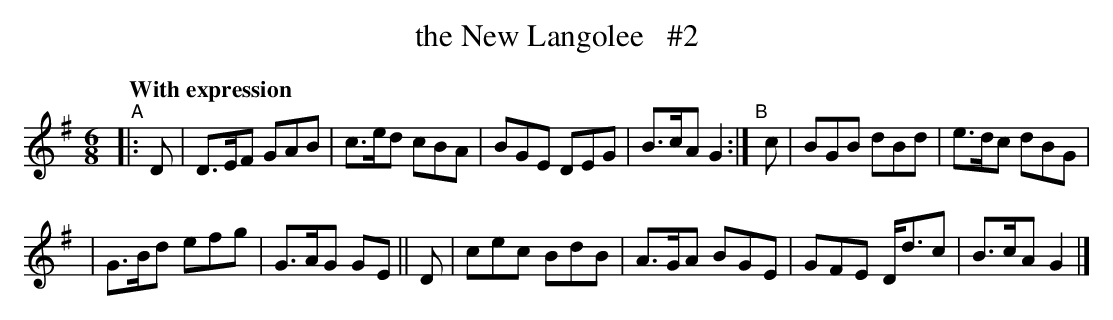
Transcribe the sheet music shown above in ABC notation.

X:1
T: the New Langolee   #2
Q: "With expression"
M: 6/8
L: 1/8
K: G
"^A"|: D | D>EF GAB | c>ed cBA | BGE DEG | B>cA G2 :| "^B"[|] c | BGB dBd | e>dc dBG |
| G>Bd efg | G>AG GE || D | cec BdB | A>GA BGE | GFE D<dc | B>cA G2 |]
